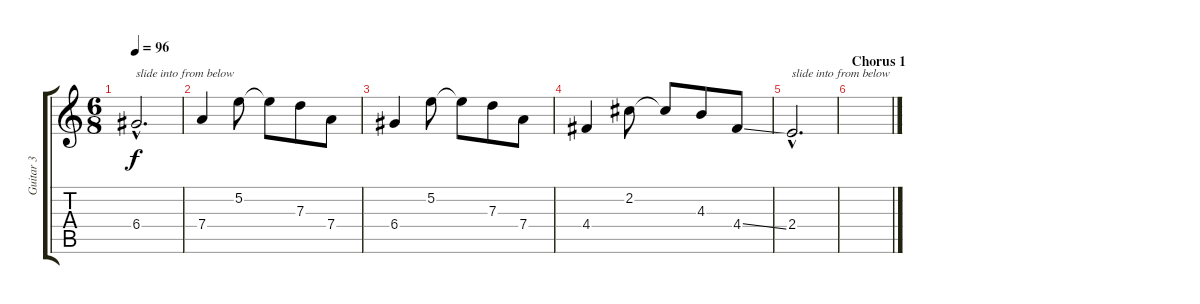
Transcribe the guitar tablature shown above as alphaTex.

\track ("Guitar 3" "Guitar 3") {instrument electricguitarclean}
\staff {score tabs}
\tuning (E4 B3 G3 D3 A2 E2) {hide}
\ts (6 8)
\tempo 96
\clef g2
\ks c
6.4{hac}.2{d txt "slide into from below" dy f} |
7.4.4 5.2.8 5.2{t}.8 7.3.8 7.4.8 |
6.4.4 5.2.8 5.2{t}.8 7.3.8 7.4.8 |
4.4.4 2.2.8 2.2{t}.8 4.3.8 4.4{ss}.8 |
2.4{hac}.2{d txt "slide into from below"} |
\section ("" "Chorus 1")
